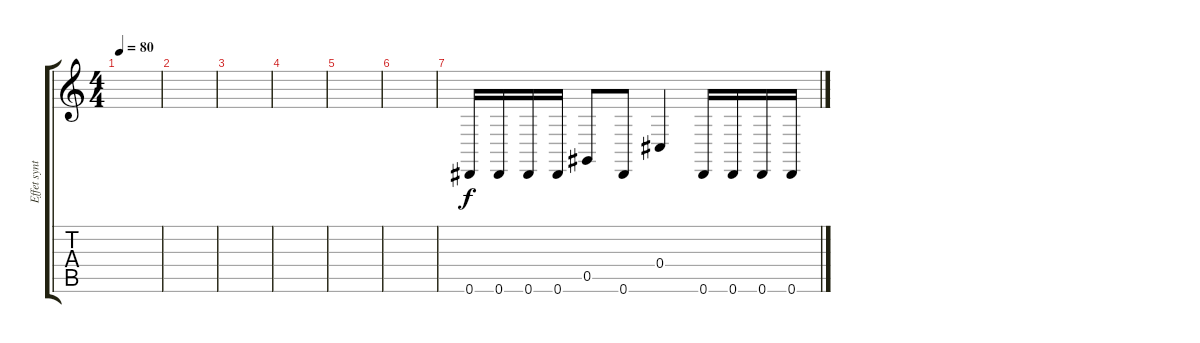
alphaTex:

\track ("Effet synth. drums" "Effet synt") {instrument synthdrum}
\staff {score tabs}
\tuning (Eb4 Bb3 Gb3 Db3 Ab2 Eb2) {hide}
\ts (4 4)
\tempo 80
\clef g2
\ks c
|
|
|
|
|
|
0.6.16 0.6.16 0.6.16 0.6.16 0.5.8 0.6.8 0.4.4 0.6.16 0.6.16 0.6.16 0.6.16
